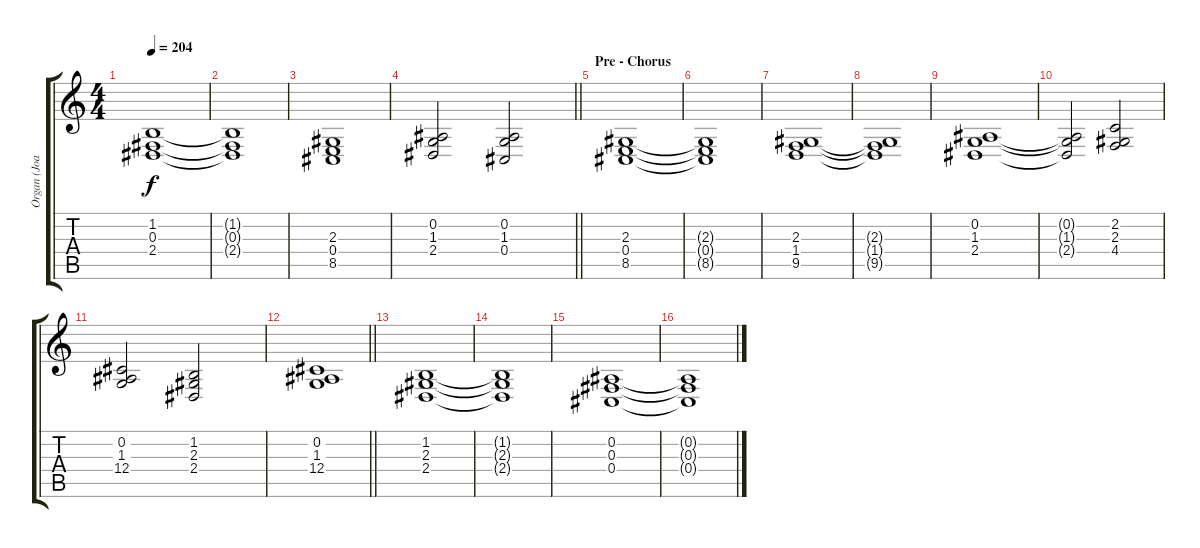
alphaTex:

\track ("Organ (Joakim Svalberg)" "Organ (Joa") {instrument churchorgan}
\staff {score tabs}
\tuning (Eb4 Bb3 Gb3 Db3 Ab2 Eb2) {hide}
\ts (4 4)
\tempo 204
\clef g2
\ks c
(1.2 0.3 2.4).1{dy f} |
(1.2{t} 0.3{t} 2.4{t}).1 |
(2.3 0.4 8.5).1 |
\barLineRight lightlight
(0.2 1.3 2.4).2 (0.2 1.3 0.4).2 |
\section ("" "Pre - Chorus")
(2.3 0.4 8.5).1 |
(2.3{t} 0.4{t} 8.5{t}).1 |
(2.3 1.4 9.5).1 |
(2.3{t} 1.4{t} 9.5{t}).1 |
(0.2 1.3 2.4).1 |
(0.2{t} 1.3{t} 2.4{t}).2 (2.2 2.3 4.4).2 |
(0.2 1.3 12.4).2 (1.2 2.3 2.4).2 |
\barLineRight lightlight
(0.2 1.3 12.4).1 |
\section ("" "")
(1.2 2.3 2.4).1 |
(1.2{t} 2.3{t} 2.4{t}).1 |
(0.2 0.3 0.4).1 |
(0.2{t} 0.3{t} 0.4{t}).1
